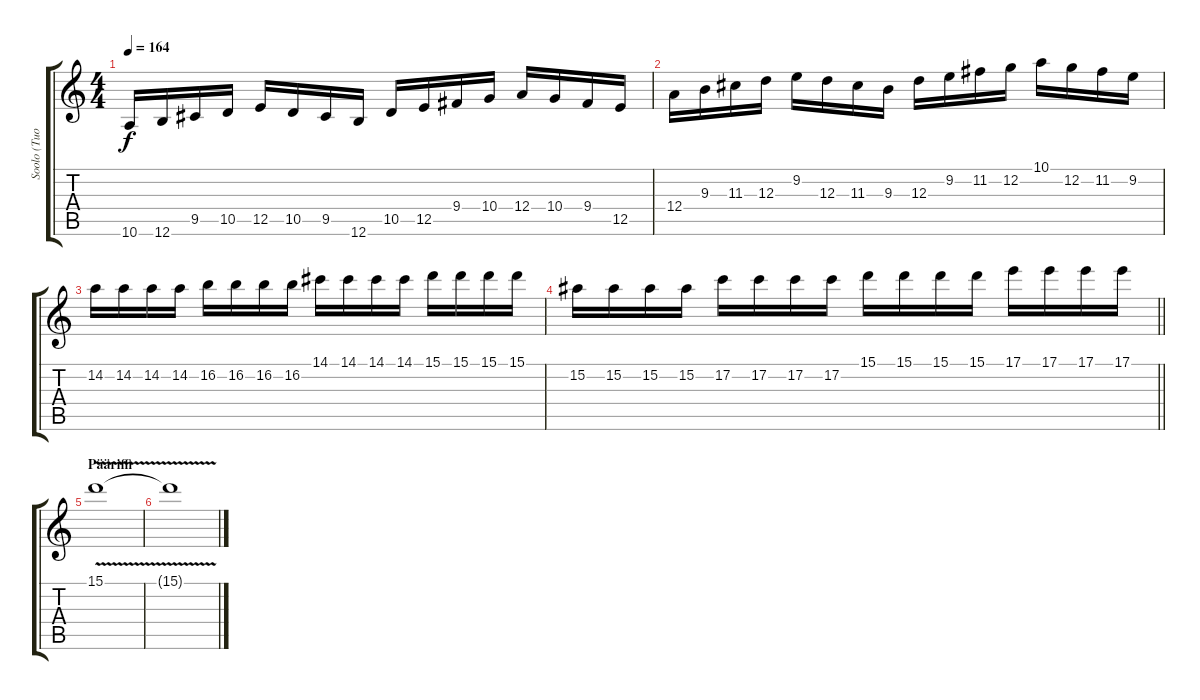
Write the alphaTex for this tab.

\track ("Soolo (Tuomo)" "Soolo (Tuo") {instrument distortionguitar}
\staff {score tabs}
\tuning (B3 G3 D3 A2 E2 B1) {hide}
\ts (4 4)
\tempo 164
\clef g2
\ks c
10.6.16{dy f} 12.6.16 9.5.16 10.5.16 12.5.16 10.5.16 9.5.16 12.6.16 10.5.16 12.5.16 9.4.16 10.4.16 12.4.16 10.4.16 9.4.16 12.5.16 |
12.4.16 9.3.16 11.3.16 12.3.16 9.2.16 12.3.16 11.3.16 9.3.16 12.3.16 9.2.16 11.2.16 12.2.16 10.1.16 12.2.16 11.2.16 9.2.16 |
14.2.16 14.2.16 14.2.16 14.2.16 16.2.16 16.2.16 16.2.16 16.2.16 14.1.16 14.1.16 14.1.16 14.1.16 15.1.16 15.1.16 15.1.16 15.1.16 |
\barLineRight lightlight
15.2.16 15.2.16 15.2.16 15.2.16 17.2.16 17.2.16 17.2.16 17.2.16 15.1.16 15.1.16 15.1.16 15.1.16 17.1.16 17.1.16 17.1.16 17.1.16 |
\section ("" "Pääriffi")
15.1{v}.1 |
15.1{t}.1
